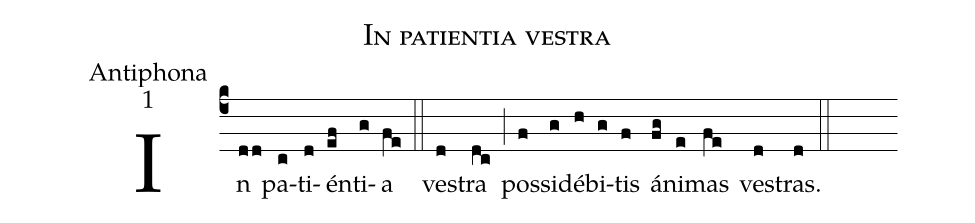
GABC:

name:In patientia vestra;
office-part:Antiphona;
mode:1;
%%
(c4) In(dd) pa(c)ti(d)én(ef)ti(g)a(fe) (::)
ve(d)stra(dc) (;) pos(f)si(g)dé(h)bi(g)tis(f) á(fg)ni(e)mas(fe) ve(d)stras.(d) (::)
